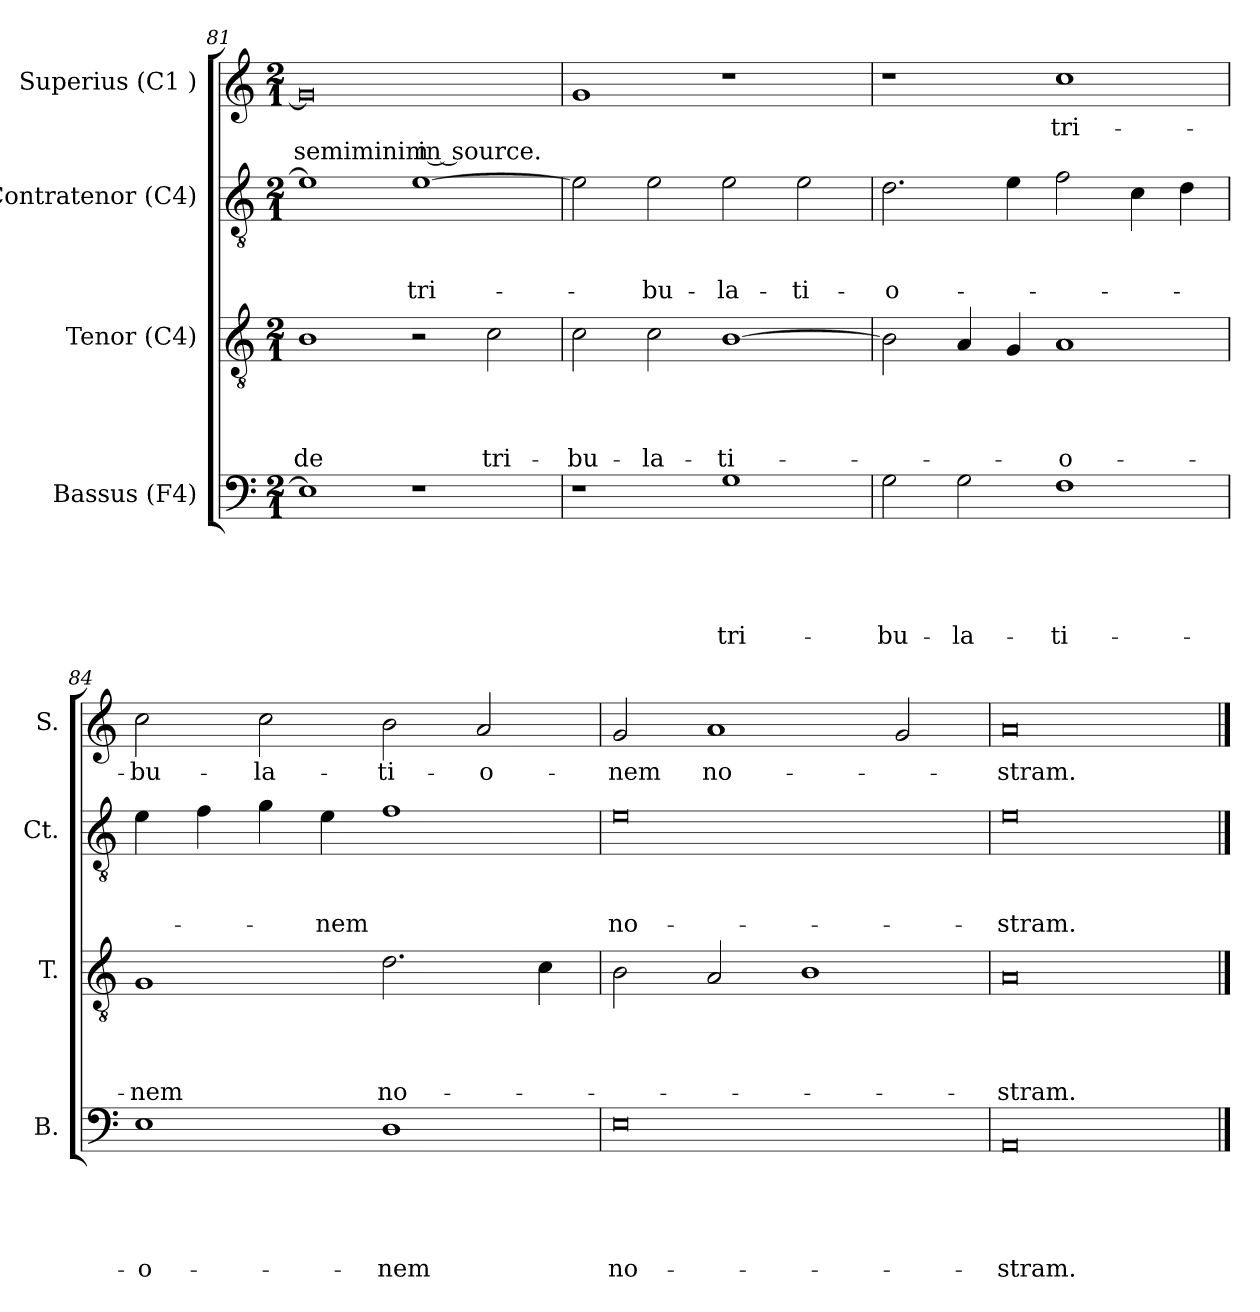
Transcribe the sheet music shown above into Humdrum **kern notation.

**kern	**text	**text	**text	**text	**text	**kern	**text	**text	**text	**text	**kern	**text	**text	**text	**kern	**text	**text
*part4	*part4	*part4	*part4	*part4	*part4	*part3	*part3	*part3	*part3	*part3	*part2	*part2	*part2	*part2	*part1	*part1	*part1
*staff4	*staff4	*staff4	*staff4	*staff4	*staff4	*staff3	*staff3	*staff3	*staff3	*staff3	*staff2	*staff2	*staff2	*staff2	*staff1	*staff1	*staff1
*I"Bassus (F4)	*	*	*	*	*	*I"Tenor (C4)	*	*	*	*	*I"Contratenor (C4)	*	*	*	*I"Superius (C1 )	*	*
*I'B.	*	*	*	*	*	*I'T.	*	*	*	*	*I'Ct.	*	*	*	*I'S.	*	*
*clefF4	*	*	*	*	*	*clefGv2	*	*	*	*	*clefGv2	*	*	*	*clefG2	*	*
*k[]	*	*	*	*	*	*k[]	*	*	*	*	*k[]	*	*	*	*k[]	*	*
*C:	*	*	*	*	*	*C:	*	*	*	*	*C:	*	*	*	*C:	*	*
*M2/1	*	*	*	*	*	*M2/1	*	*	*	*	*M2/1	*	*	*	*M2/1	*	*
=81	=81	=81	=81	=81	=81	=81	=81	=81	=81	=81	=81	=81	=81	=81	=81	=81	=81
!	!	!	!	!	!	!	!	!	!	!LO:LY:b	!	!	!	!	!	!	!LO:LY:b
1E]	.	.	.	.	.	1B	.	.	.	-de	1e]	.	.	.	0g]	.	semiminim in source.
!	!	!	!	!	!	!	!	!	!	!	!	!	!	!LO:LY:b	!	!	!
1r	.	.	.	.	.	2r	.	.	.	.	[>1e	.	.	tri-	.	.	.
!	!	!	!	!	!	!	!	!	!	!LO:LY:b	!	!	!	!	!	!	!
.	.	.	.	.	.	2c\	.	.	.	tri-	.	.	.	.	.	.	.
!!LO:LB:g=z
=82	=82	=82	=82	=82	=82	=82	=82	=82	=82	=82	=82	=82	=82	=82	=82	=82	=82
!	!	!	!	!	!	!	!	!	!	!LO:LY:b	!	!	!	!	!	!	!
1r	.	.	.	.	.	2c\	.	.	.	-bu-	2e\]	.	.	.	1g	.	.
!	!	!	!	!	!	!	!	!	!	!LO:LY:b	!	!	!	!LO:LY:b	!	!	!
.	.	.	.	.	.	2c\	.	.	.	-la-	2e\	.	.	-bu-	.	.	.
!	!	!	!	!	!LO:LY:b	!	!	!	!	!LO:LY:b	!	!	!	!LO:LY:b	!	!	!
1G	.	.	.	.	tri-	[>1B	.	.	.	-ti-	2e\	.	.	-la-	1r	.	.
!	!	!	!	!	!	!	!	!	!	!	!	!	!	!LO:LY:b	!	!	!
.	.	.	.	.	.	.	.	.	.	.	2e\	.	.	-ti-	.	.	.
=83	=83	=83	=83	=83	=83	=83	=83	=83	=83	=83	=83	=83	=83	=83	=83	=83	=83
!	!	!	!	!	!LO:LY:b	!	!	!	!	!	!	!	!	!LO:LY:b	!	!	!
2G\	.	.	.	.	-bu-	2B\]	.	.	.	.	2.d\	.	.	-o-	1r	.	.
!	!	!	!	!	!LO:LY:b	!	!	!	!	!	!	!	!	!	!	!	!
2G\	.	.	.	.	-la-	4A/	.	.	.	.	.	.	.	.	.	.	.
.	.	.	.	.	.	4G/	.	.	.	.	4e\	.	.	.	.	.	.
!	!	!	!	!	!LO:LY:b	!	!	!	!	!LO:LY:b:rj	!	!	!	!	!	!LO:LY:b	!
1F	.	.	.	.	-ti-	1A	.	.	.	-o-	2f\	.	.	.	1cc	tri-	.
.	.	.	.	.	.	.	.	.	.	.	4c\	.	.	.	.	.	.
.	.	.	.	.	.	.	.	.	.	.	4d\	.	.	.	.	.	.
=84	=84	=84	=84	=84	=84	=84	=84	=84	=84	=84	=84	=84	=84	=84	=84	=84	=84
!	!	!	!	!	!LO:LY:b:rj	!	!	!	!	!LO:LY:b	!	!	!	!	!	!LO:LY:b	!
1E	.	.	.	.	-o-	1G	.	.	.	-nem	4e\	.	.	.	2cc\	-bu-	.
.	.	.	.	.	.	.	.	.	.	.	4f\	.	.	.	.	.	.
!	!	!	!	!	!	!	!	!	!	!	!	!	!	!	!	!LO:LY:b	!
.	.	.	.	.	.	.	.	.	.	.	4g\	.	.	.	2cc\	-la-	.
!	!	!	!	!	!	!	!	!	!	!	!	!	!	!LO:LY:b	!	!	!
.	.	.	.	.	.	.	.	.	.	.	4e\	.	.	-nem	.	.	.
!	!	!	!	!	!LO:LY:b	!	!	!	!	!LO:LY:b	!	!	!	!	!	!LO:LY:b	!
1D	.	.	.	.	-nem	2.d\	.	.	.	no-	1f	.	.	.	2b\	-ti-	.
!	!	!	!	!	!	!	!	!	!	!	!	!	!	!	!	!LO:LY:b	!
.	.	.	.	.	.	.	.	.	.	.	.	.	.	.	2a/	-o-	.
.	.	.	.	.	.	4c\	.	.	.	.	.	.	.	.	.	.	.
=85	=85	=85	=85	=85	=85	=85	=85	=85	=85	=85	=85	=85	=85	=85	=85	=85	=85
!	!	!	!	!	!LO:LY:b:rj	!	!	!	!	!	!	!	!	!LO:LY:b:rj	!	!LO:LY:b	!
0E	.	.	.	.	no-	2B\	.	.	.	.	0e	.	.	no-	2g/	-nem	.
!	!	!	!	!	!	!	!	!	!	!	!	!	!	!	!	!LO:LY:b	!
.	.	.	.	.	.	2A/	.	.	.	.	.	.	.	.	1a	no-	.
.	.	.	.	.	.	1B	.	.	.	.	.	.	.	.	.	.	.
.	.	.	.	.	.	.	.	.	.	.	.	.	.	.	2g/	.	.
=86	=86	=86	=86	=86	=86	=86	=86	=86	=86	=86	=86	=86	=86	=86	=86	=86	=86
!	!	!	!	!	!LO:LY:b	!	!	!	!	!LO:LY:b	!	!	!	!LO:LY:b	!	!LO:LY:b	!
0AA	.	.	.	.	-stram.	0A	.	.	.	-stram.	0e	.	.	-stram.	0a	-stram.	.
==	==	==	==	==	==	==	==	==	==	==	==	==	==	==	==	==	==
*-	*-	*-	*-	*-	*-	*-	*-	*-	*-	*-	*-	*-	*-	*-	*-	*-	*-
